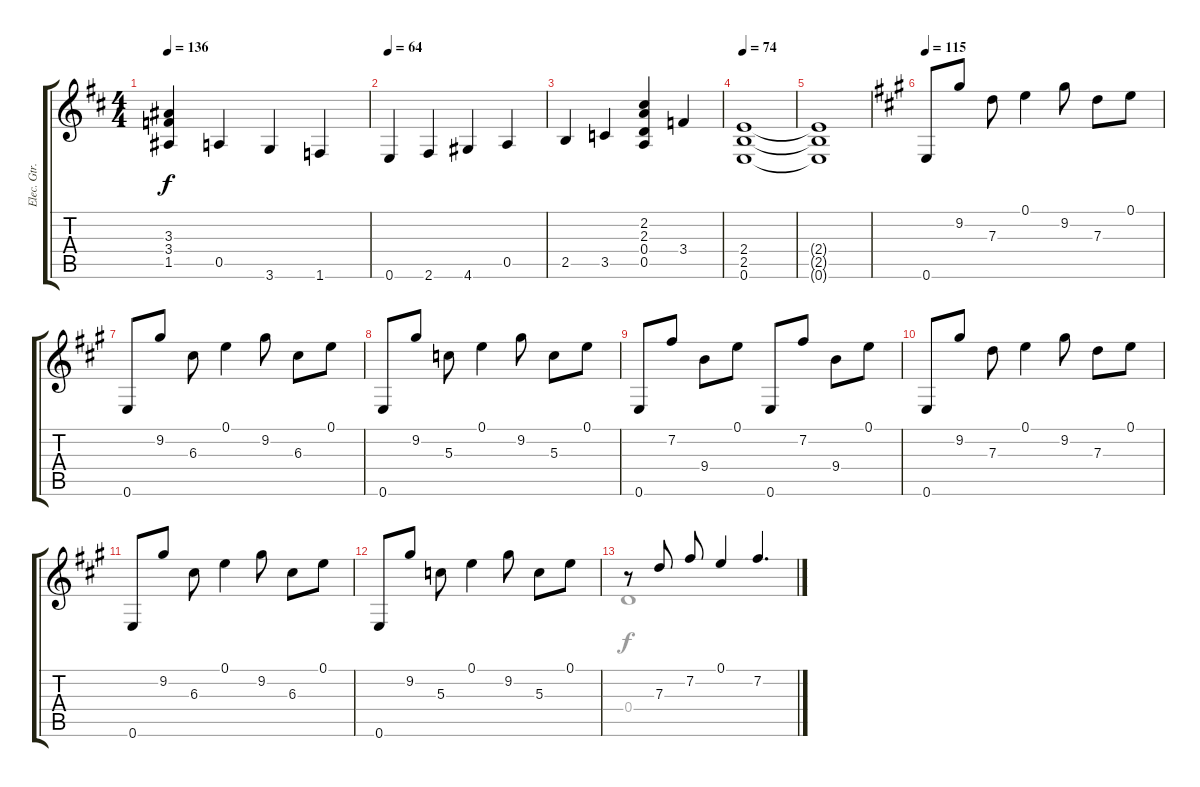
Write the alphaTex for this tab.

\track ("Elec. Gtr. 1" "Elec. Gtr.") {instrument distortionguitar}
\staff {score tabs}
\tuning (E4 B3 G3 D3 A2 E2) {hide}
\voice
\ts (4 4)
\tempo 136
\clef g2
\ks d
(3.3 3.4 1.5).4{dy f} 0.5.4 3.6.4 1.6.4 |
\tempo 64
0.6.4 2.6.4 4.6.4 0.5.4 |
2.5.4 3.5.4 (2.2 2.3 0.4 0.5).4 3.4.4 |
\tempo 74
(2.4 2.5 0.6).1 |
(2.4{t} 2.5{t} 0.6{t}).1 |
\tempo 115
\ks a
0.6.8{volume 13 balance 0 instrument acousticguitarsteel} 9.2.8 7.3.8 0.1.4 9.2.8 7.3.8 0.1.8 |
0.6.8 9.2.8 6.3.8 0.1.4 9.2.8 6.3.8 0.1.8 |
0.6.8 9.2.8 5.3.8 0.1.4 9.2.8 5.3.8 0.1.8 |
0.6.8 7.2.8 9.4.8 0.1.8 0.6.8 7.2.8 9.4.8 0.1.8 |
0.6.8 9.2.8 7.3.8 0.1.4 9.2.8 7.3.8 0.1.8 |
0.6.8 9.2.8 6.3.8 0.1.4 9.2.8 6.3.8 0.1.8 |
0.6.8 9.2.8 5.3.8 0.1.4 9.2.8 5.3.8 0.1.8 |
r.8 7.3.8 7.2.8 0.1.4 7.2.4{d}
\voice
\clef g2
\ottava regular
\simile none
\ks d
|
|
|
|
|
\ks a
|
|
|
|
|
|
|
0.4.1
